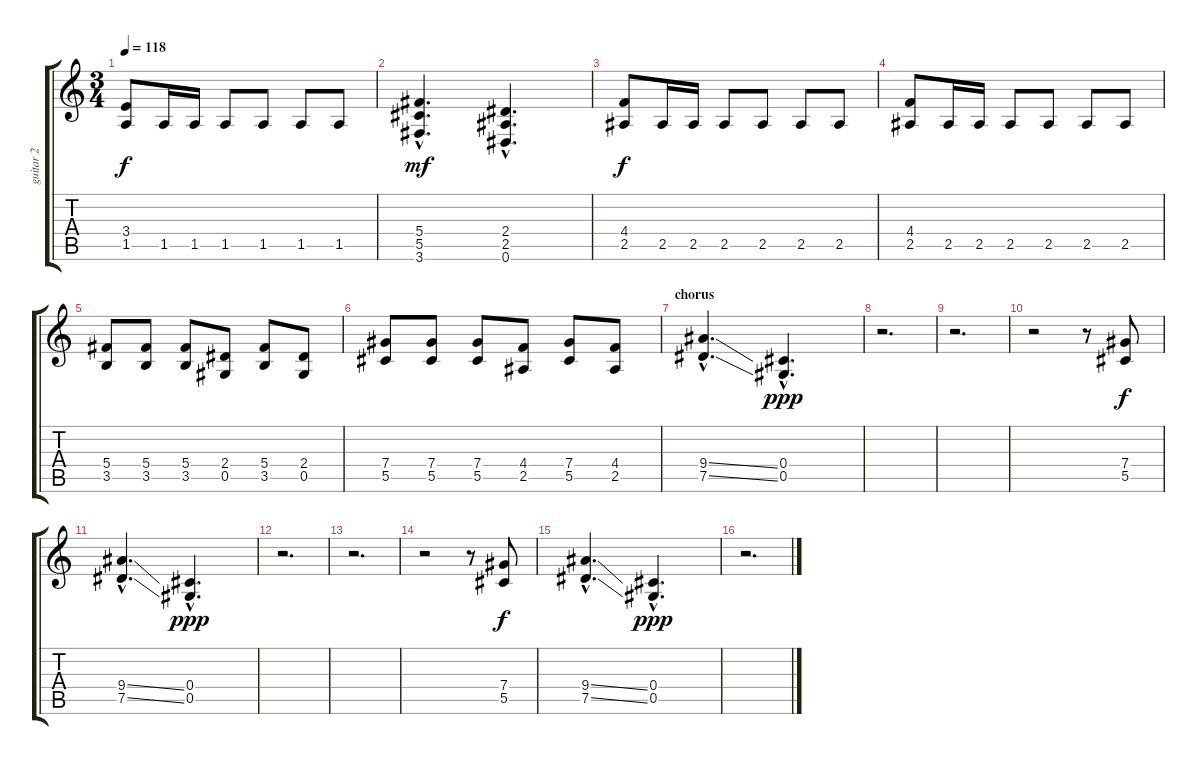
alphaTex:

\track ("guitar 2" "guitar 2") {instrument overdrivenguitar}
\staff {score tabs}
\tuning (Eb4 Bb3 Gb3 Db3 Ab2 Eb2) {hide}
\ts (3 4)
\tempo 118
\clef g2
\ks c
(3.4 1.5).8{dy f} 1.5.16 1.5.16 1.5.8 1.5.8 1.5.8 1.5.8 |
(5.4{hac} 5.5{hac} 3.6{hac}).4{d dy mf} (2.4{hac} 2.5{hac} 0.6{hac}).4{d} |
(4.4 2.5).8{dy f} 2.5.16 2.5.16 2.5.8 2.5.8 2.5.8 2.5.8 |
(4.4 2.5).8 2.5.16 2.5.16 2.5.8 2.5.8 2.5.8 2.5.8 |
(5.4 3.5).8 (5.4 3.5).8 (5.4 3.5).8 (2.4 0.5).8 (5.4 3.5).8 (2.4 0.5).8 |
(7.4 5.5).8 (7.4 5.5).8 (7.4 5.5).8 (4.4 2.5).8 (7.4 5.5).8 (4.4 2.5).8 |
\section ("" "chorus")
(9.4{ss hac} 7.5{ss hac}).4{d} (0.4{hac} 0.5{hac}).4{d dy ppp} |
r.2{d} |
r.2{d} |
r.2 r.8 (7.4 5.5).8{dy f} |
(9.4{ss hac} 7.5{ss hac}).4{d} (0.4{hac} 0.5{hac}).4{d dy ppp} |
r.2{d} |
r.2{d} |
r.2 r.8 (7.4 5.5).8{dy f} |
\section ("" "")
(9.4{ss hac} 7.5{ss hac}).4{d} (0.4{hac} 0.5{hac}).4{d dy ppp} |
r.2{d}
